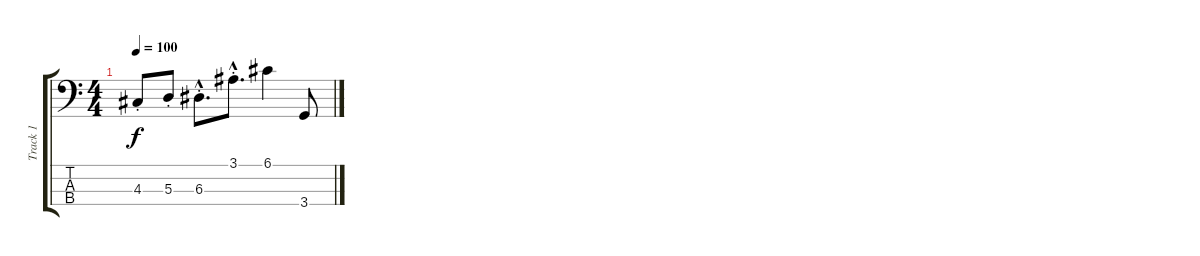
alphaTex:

\track ("Track 1" "Track 1") {instrument slapbass1}
\staff {score tabs}
\tuning (G2 D2 A1 E1) {hide}
\ts (4 4)
\tempo 100
\clef f4
\ks c
4.3{st}.8{dy f} 5.3{st}.8 6.3{hac st}.8{d} 3.1{hac st}.8{d} 6.1.4 3.4.8
